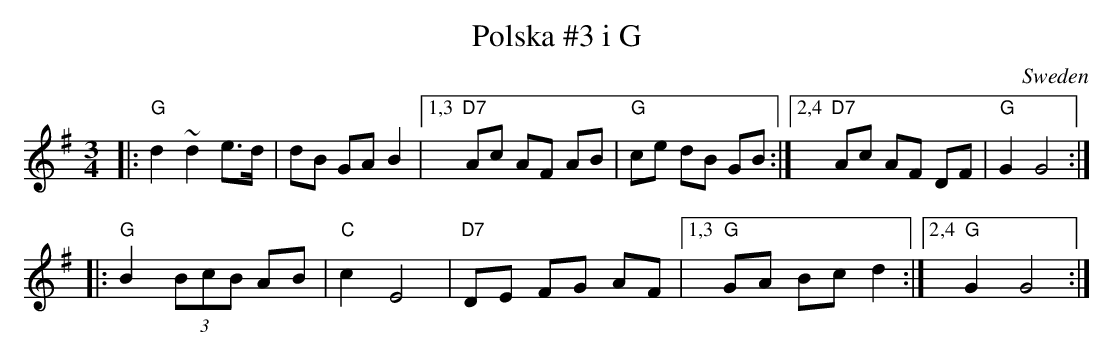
X:1
T: Polska #3 i G
O: Sweden
M: 3/4
L: 1/8
K: G
|: "G"d2 ~d2 e>d | dB GA B2 |1,3 "D7"Ac AF AB | "G"ce dB GB :|2,4 "D7"Ac AF DF | "G"G2 G4 :|
|: "G"B2 (3BcB AB | "C"c2 E4 | "D7"DE FG AF |1,3 "G"GA Bc d2 :|2,4 "G"G2 G4 :|
